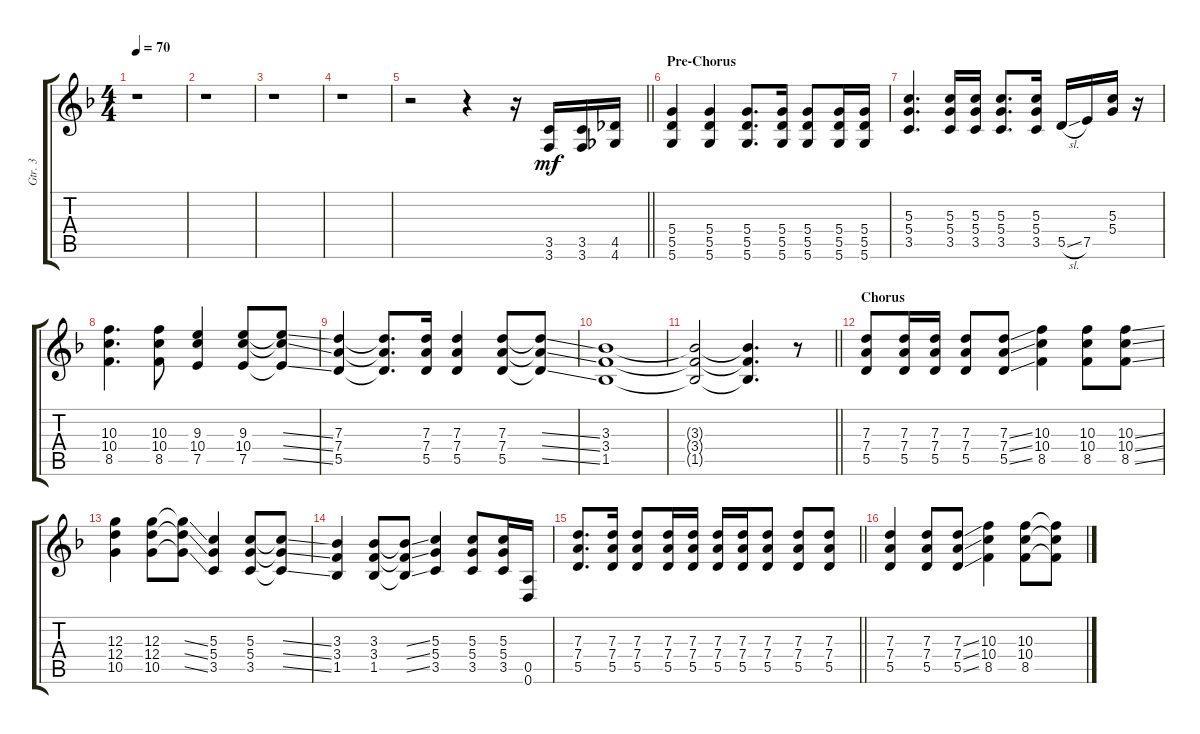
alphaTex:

\track ("Gtr. 3" "Gtr. 3") {instrument overdrivenguitar}
\staff {score tabs}
\tuning (E4 B3 G3 D3 A2 D2) {hide}
\ts (4 4)
\tempo 70
\clef g2
\ks f
r.1{dy mf} |
r.1 |
r.1 |
r.1 |
\barLineRight lightlight
r.2 r.4 r.16 (3.5 3.6).16 (3.5 3.6).16 (4.5 4.6).16 |
\section ("" "Pre-Chorus")
(5.4 5.5 5.6).4 (5.4 5.5 5.6).4 (5.4 5.5 5.6).8{d} (5.4 5.5 5.6).16 (5.4 5.5 5.6).8 (5.4 5.5 5.6).16 (5.4 5.5 5.6).16 |
(5.3 5.4 3.5).4{d} (5.3 5.4 3.5).16 (5.3 5.4 3.5).16 (5.3 5.4 3.5).8{d} (5.3 5.4 3.5).16 5.5{sl}.16 7.5.16 (5.3 5.4).16 r.16 |
(10.3 10.4 8.5).4{d} (10.3 10.4 8.5).8 (9.3 10.4 7.5).4 (9.3 10.4 7.5).8 (9.3{ss t} 10.4{ss t} 7.5{ss t}).8 |
(7.3 7.4 5.5).4 (7.3{t} 7.4{t} 5.5{t}).8{d} (7.3 7.4 5.5).16 (7.3 7.4 5.5).4 (7.3 7.4 5.5).8 (7.3{ss t} 7.4{ss t} 5.5{ss t}).8 |
(3.3 3.4 1.5).1 |
\barLineRight lightlight
(3.3{t} 3.4{t} 1.5{t}).2 (3.3{t} 3.4{t} 1.5{t}).4{d} r.8 |
\section ("" "Chorus")
(7.3 7.4 5.5).8 (7.3 7.4 5.5).16 (7.3 7.4 5.5).16 (7.3 7.4 5.5).8 (7.3{ss} 7.4{ss} 5.5{ss}).8 (10.3 10.4 8.5).4 (10.3 10.4 8.5).8 (10.3{ss} 10.4{ss} 8.5{ss}).8 |
(12.3 12.4 10.5).4 (12.3 12.4 10.5).8 (12.3{ss t} 12.4{ss t} 10.5{ss t}).8 (5.3 5.4 3.5).4 (5.3 5.4 3.5).8 (5.3{ss t} 5.4{ss t} 3.5{ss t}).8 |
(3.3 3.4 1.5).4 (3.3 3.4 1.5).8 (3.3{ss t} 3.4{ss t} 1.5{ss t}).8 (5.3 5.4 3.5).4 (5.3 5.4 3.5).8 (5.3 5.4 3.5).16 (0.5 0.6).16 |
\barLineRight lightlight
(7.3 7.4 5.5).8{d} (7.3 7.4 5.5).16 (7.3 7.4 5.5).8 (7.3 7.4 5.5).16 (7.3 7.4 5.5).16 (7.3 7.4 5.5).16 (7.3 7.4 5.5).16 (7.3 7.4 5.5).8 (7.3 7.4 5.5).8 (7.3 7.4 5.5).8 |
(7.3 7.4 5.5).4 (7.3 7.4 5.5).8 (7.3{ss} 7.4{ss} 5.5{ss}).8 (10.3 10.4 8.5).4 (10.3 10.4 8.5).8 (10.3{ss t} 10.4{ss t} 8.5{ss t}).8
